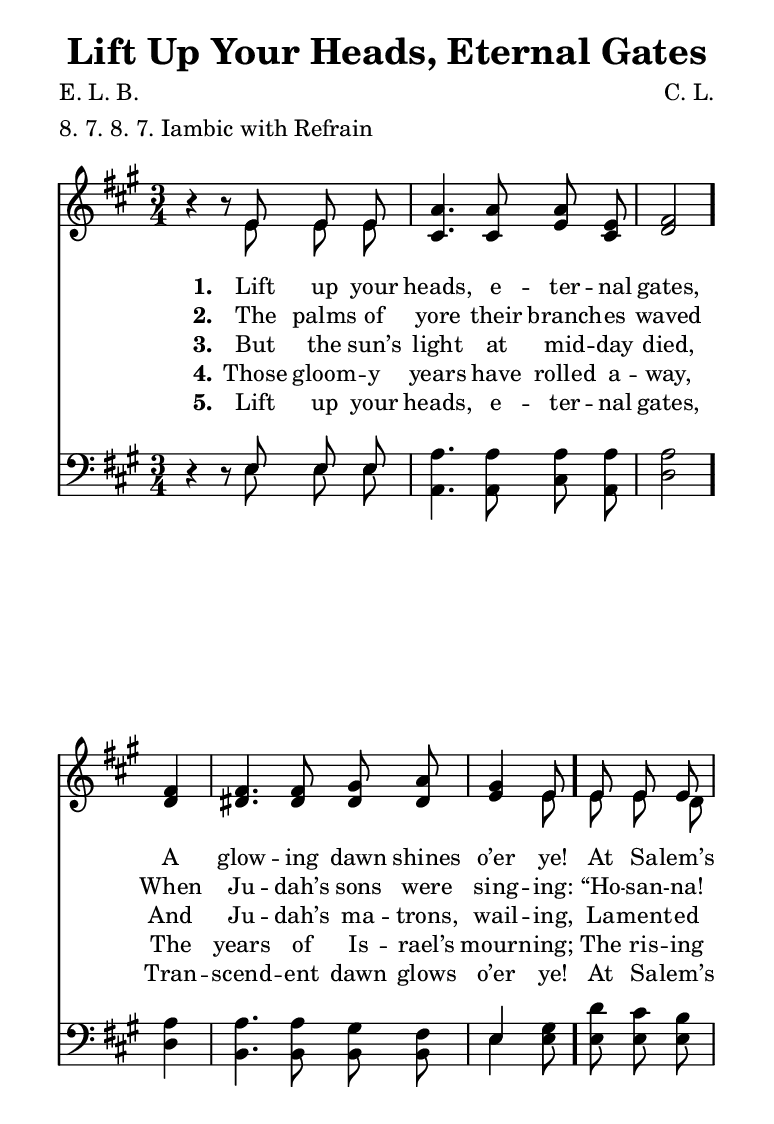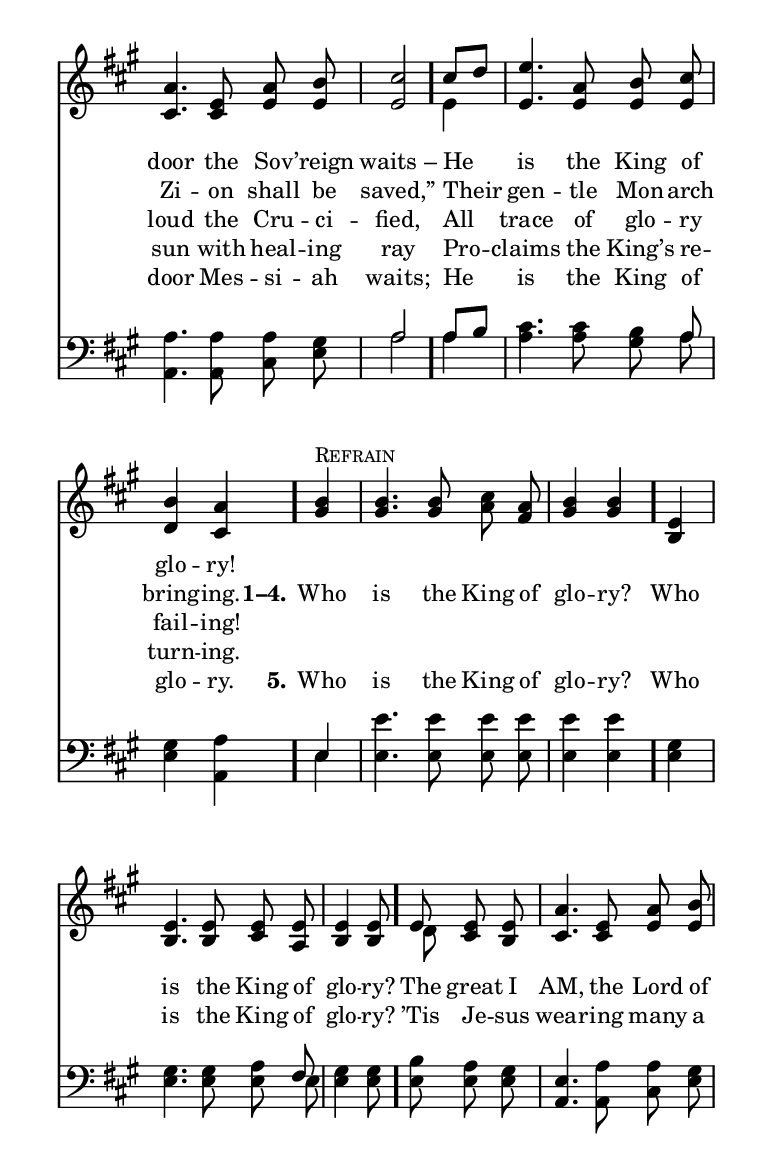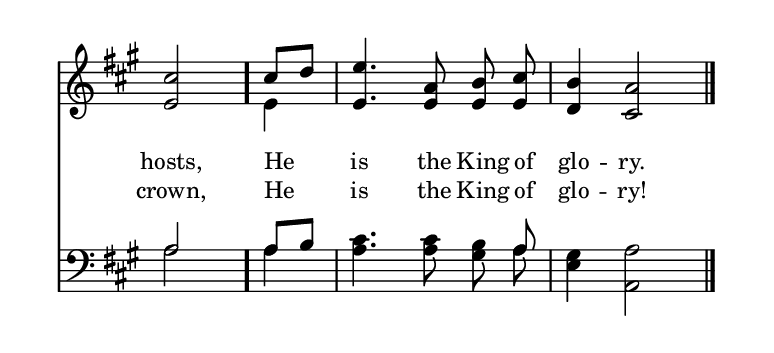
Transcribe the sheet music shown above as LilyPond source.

\include "common/global.ily"
\paper {
  \include "common/paper.ily"
}

\header{
  hymnnumber = "235"
  title = "Lift Up Your Heads, Eternal Gates"
  tunename = ""
  meter = "8. 7. 8. 7. Iambic with Refrain" % original has 8. 7. 8. 7. D. Iambic
  poet = "E. L. B."
  composer = "C. L."
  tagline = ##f
}

global = {
  \include "common/overrides.ily"
  \override Staff.TimeSignature.style = #'numbered
  \time 3/4
  \override Score.MetronomeMark.transparent = ##t % hide all fermata changes too
  \tempo 4=80
  \key a \major
  \autoBeamOff
}

patternA = { r4 r8 c c c | c4. c8 c c | c2 }
patternB = { c4 | c4. c8 c c | c4 c8 }
patternC = { c8 c c | c4. c8 c c | c2 }
patternD = { c8[ c] | c4. c8 c c | c4 c }
patternG = { c4 | c4. c8 c c | c4 c }

patternE = { c4 | c4. c8 c c | c4 c }
patternF = { c8[ c] | c4. c8 c c | c4 c2 }
patternH = { c4 | c4. c8 c c | c4 c2 }

notesSoprano = {
\global
\relative c' {

  r4 r8 e e e | a4. a8 a e | fis2
  fis4 | fis4. fis8 gis a | gis4 e8 \eogbreak
  e8 e e | a4. e8 a b | cis2
  cis8[ d] | e4. a,8 b cis | b4 a \eogbreak

  << s^\markup { \small \caps "Refrain" }
  { b4 | b4. b8 cis a | b4 b } >>
  e,4 | e4. e8 e e | e4 e8
  e8 e e | a4. e8 a b | cis2
  cis8[ d] | e4. a,8 b cis | b4 a2

  \bar "|."

}
}

notesAlto = {
\global
\relative e' {

  \changePitch \patternA { e e e | cis cis e cis | d }
  \changePitch \patternB { d | dis dis dis dis | e e }
  \changePitch \patternC { e e d | cis cis e e | e }
  \changePitch \patternG { e | e e e e | d cis }

  \changePitch \patternE { gis' gis gis a fis  | gis gis }
  \changePitch \patternB { b, | b b cis a | b b }
  \changePitch \patternC { d cis b | cis cis e e | e }
  \changePitch \patternH { e | e e e e | d cis }

}
}

notesTenor = {
\global
\relative a {

  \changePitch \patternA { e e e | a a a a | a }
  \changePitch \patternB { a | a a gis fis | e gis }
  \changePitch \patternC { d' cis b | a a a gis | a }
  \changePitch \patternD { a b | cis cis b a | gis a }

  \changePitch \patternE { e | e' e e e | e e }
  \changePitch \patternB { gis, | gis gis a fis | gis gis }
  \changePitch \patternC { b a gis | e a a gis | a }
  \changePitch \patternF { a b | cis cis b a | gis a }

}
}

notesBass = {
\global
\relative f {

  \changePitch \patternA { e e e | a, a cis a | d }
  \changePitch \patternB { d | b b b b | e e }
  \changePitch \patternC { e e e | a, a cis e | a }
  \changePitch \patternG { a | a a gis a | e a, }

  \changePitch \patternE { e' | e e e e | e e }
  \changePitch \patternB { e | e e e e | e e }
  \changePitch \patternC { e e e | a, a cis e | a }
  \changePitch \patternH { a | a a gis a | e a, }

}
}

RefrainA = \lyricmode {
\set stanza = "1–4."

Who is the King of glo -- ry? \bar "."
Who is the King of glo -- ry? \bar "."
The great I AM, the Lord of hosts, \bar "."
He is the King of glo -- ry. \bar "."

}

RefrainE = \lyricmode {
\set stanza = "5."

Who is the King of glo -- ry?
Who is the King of glo -- ry?
’Tis Je -- sus wear -- ing many a crown,
He is the King of glo -- ry!

}

wordsA = \lyricmode {
\set stanza = "1."

Lift up your heads, e -- ter -- nal gates, \bar "."
A glow -- ing dawn shines o’er ye! \bar "."
At Sa -- lem’s door the Sov -- ’reign waits_– \bar "."
He is the King of glo -- ry! \bar "."

}

wordsB = \lyricmode {
\set stanza = "2."

The palms of yore their branch -- es waved
When Ju -- dah’s sons were sing -- ing:
“Ho -- san -- na! Zi -- on shall be saved,”
Their gen -- tle Mon -- arch bring -- ing.

\RefrainA

}

wordsC = \lyricmode {
\set stanza = "3."

But the sun’s light at mid -- day died,
And Ju -- dah’s ma -- trons, wail -- ing,
La -- ment -- ed loud the Cru -- ci -- fied,
All trace of glo -- ry fail -- ing!

}

wordsD = \lyricmode {
\set stanza = "4."

Those gloom -- y years have rolled a -- way,
The years of Is -- rael’s mourn -- ing;
The ris -- ing sun with heal -- ing ray
Pro -- claims the King’s re -- turn -- ing.

}

wordsE = \lyricmode {
\set stanza = "5."

Lift up your heads, e -- ter -- nal gates,
Tran -- scend -- ent dawn glows o’er ye!
At Sa -- lem’s door Mes -- si -- ah waits;
He is the King of glo -- ry.

\RefrainE

}

\score {
  \context ChoirStaff <<
    \context Staff = upper <<
      \set Staff.autoBeaming = ##f
      \set ChoirStaff.systemStartDelimiter = #'SystemStartBar
      \set ChoirStaff.printPartCombineTexts = ##f
      \partcombine #'(2 . 11) \notesSoprano \notesAlto
      \context NullVoice = sopranos { \voiceOne << \notesSoprano >> }
      \context Lyrics = one   \lyricsto sopranos \wordsA
      \context Lyrics = two   \lyricsto sopranos \wordsB
      \context Lyrics = three \lyricsto sopranos \wordsC
      \context Lyrics = four  \lyricsto sopranos \wordsD
      \context Lyrics = five  \lyricsto sopranos \wordsE
    >>
    \context Staff = men <<
      \set Staff.autoBeaming = ##f
      \clef bass
      \set ChoirStaff.printPartCombineTexts = ##f
      \partcombine #'(2 . 11) \notesTenor \notesBass
    >>
  >>
  \layout {
    \include "common/layout.ily"
  }
  #(cond ((ly:get-option 'eog-midi-permitted) #{ \midi{
    \include "common/midi.ily"
  } #}))
}

\version "2.19.49"  % necessary for upgrading to future LilyPond versions.

% vi:set et ts=2 sw=2 ai nocindent syntax=lilypond:
